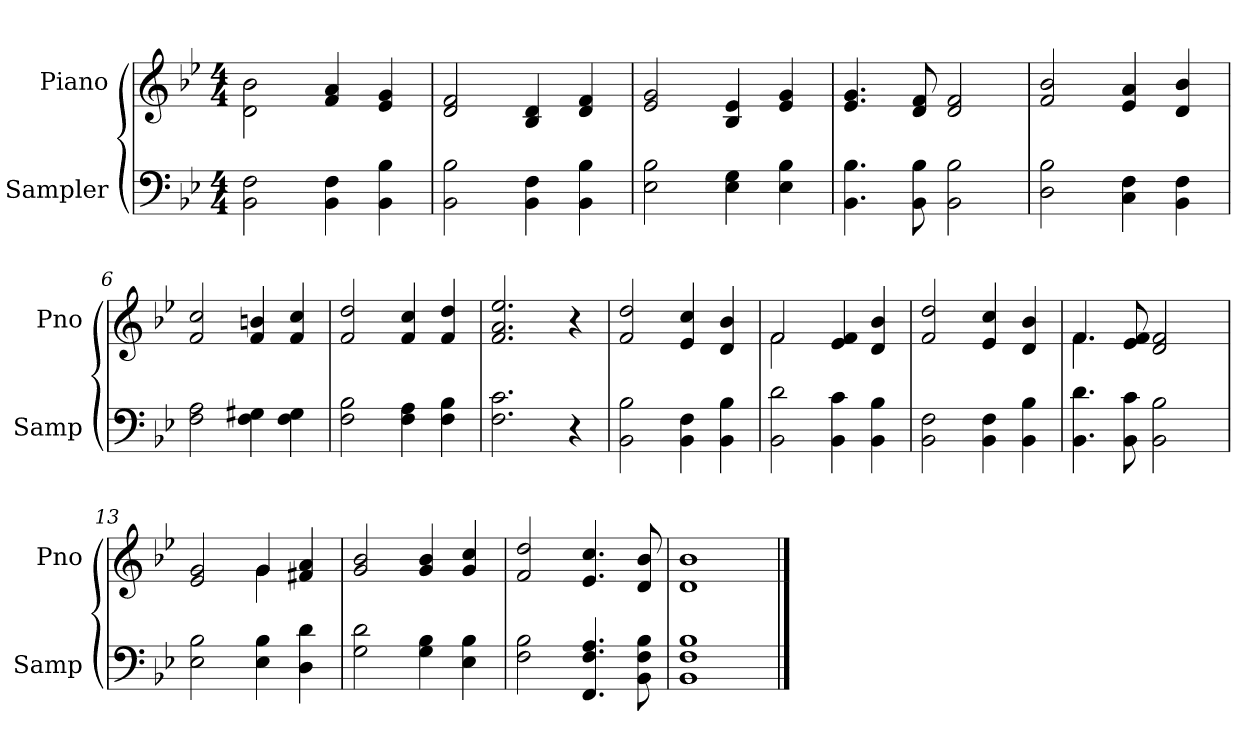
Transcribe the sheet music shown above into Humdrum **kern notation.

**kern	**kern
*part2	*part1
*staff2	*staff1
*I"Sampler	*I"Piano
*I'Samp	*I'Pno
*clefF4	*clefG2
*k[b-e-]	*k[b-e-]
*B-:	*B-:
*M4/4	*M4/4
=1	=1
2BB- 2F	2d\ 2b-\
4BB- 4F	4f 4a
4BB- 4B-	4e- 4g
=2	=2
2BB- 2B-	2d 2f
4BB- 4F	4B- 4d
4BB- 4B-	4d 4f
=3	=3
2E- 2B-	2e- 2g
4E- 4G	4B- 4e-
4E- 4B-	4e- 4g
=4	=4
4.BB- 4.B-	4.e- 4.g
8BB- 8B-	8d 8f
2BB- 2B-	2d 2f
=5	=5
2D 2B-	2f 2b-
4C 4F	4e- 4a
4BB- 4F	4d 4b-
=6	=6
2F 2A	2f 2cc
4F 4G#X	4f 4bn
4F 4G#	4f 4cc
=7	=7
2F 2B-	2f 2dd
4F 4A	4f 4cc
4F 4B-	4f 4dd
=8	=8
2.F 2.c	2.f 2.a 2.ee-
4r	4r
=9	=9
2BB- 2B-	2f 2dd
4BB- 4F	4e- 4cc
4BB- 4B-	4d 4b-
=10	=10
*	*^
2BB- 2d	2f/	2f
4BB- 4c	4e- 4f	2ryy
4BB- 4B-	4d 4b-	.
*	*v	*v
=11	=11
2BB- 2F	2f 2dd
4BB- 4F	4e- 4cc
4BB- 4B-	4d 4b-
=12	=12
*	*^
4.BB- 4.d	4.f/	4.f
8BB- 8c	8e- 8f	2ryy
2BB- 2B-	2d 2f	.
.	.	8ryy
=13	=13	=13
2E- 2B-	2e- 2g	2ryy
4E- 4B-	4g/	4g
4D 4d	4f#X 4a	4ryy
*	*v	*v
=14	=14
2G 2d	2g 2b-
4G 4B-	4g 4b-
4E- 4B-	4g 4cc
=15	=15
2F 2B-	2f 2dd
4.FF 4.F 4.A	4.e- 4.cc
8BB- 8F 8B-	8d 8b-
=16	=16
1BB- 1F 1B-	1d 1b-
==	==
*-	*-
